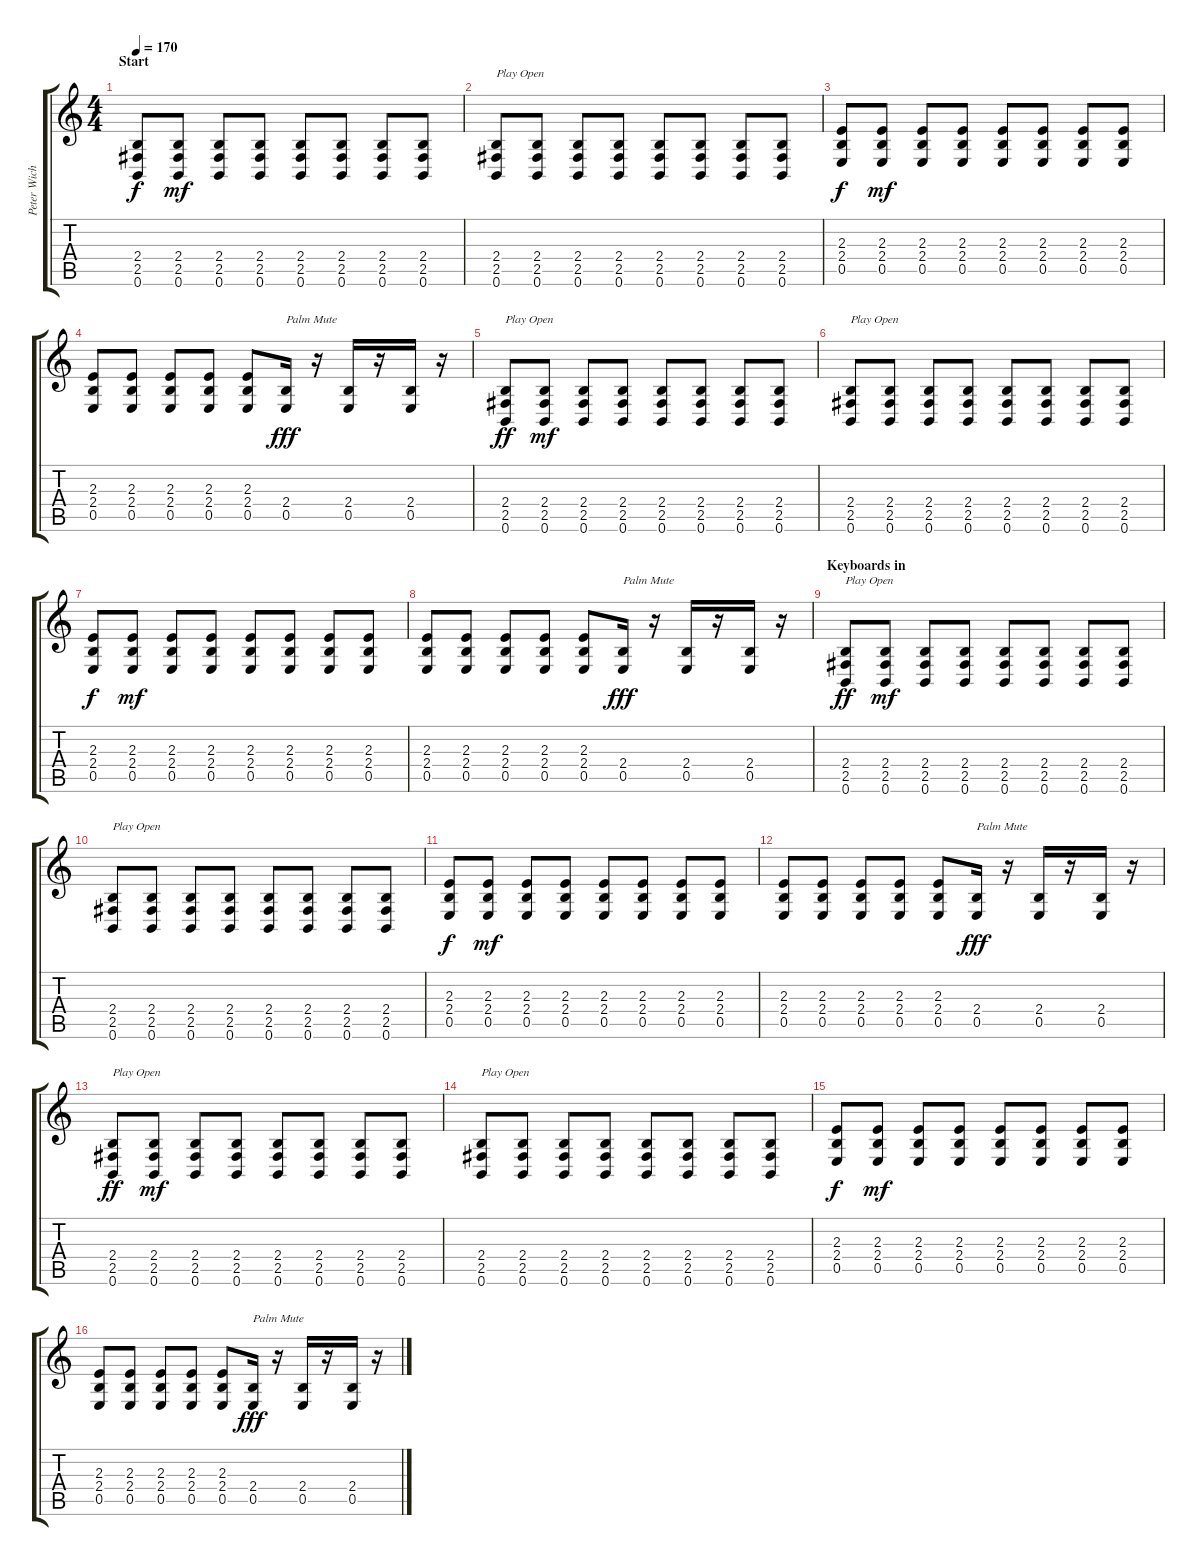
\track ("Peter Wichers -Rhythm Guitar-" "Peter Wich") {instrument distortionguitar}
\staff {score tabs}
\tuning (B3 Gb3 D3 A2 E2 B1) {hide}
\ts (4 4)
\section ("" "Start")
\tempo 170
\clef g2
\ks c
(2.4 2.5 0.6).8{dy f instrument distortionguitar} (2.4 2.5 0.6).8{dy mf} (2.4 2.5 0.6).8 (2.4 2.5 0.6).8 (2.4 2.5 0.6).8 (2.4 2.5 0.6).8 (2.4 2.5 0.6).8 (2.4 2.5 0.6).8 |
(2.4 2.5 0.6).8{txt "Play Open"} (2.4 2.5 0.6).8 (2.4 2.5 0.6).8 (2.4 2.5 0.6).8 (2.4 2.5 0.6).8 (2.4 2.5 0.6).8 (2.4 2.5 0.6).8 (2.4 2.5 0.6).8 |
(2.3 2.4 0.5).8{dy f} (2.3 2.4 0.5).8{dy mf} (2.3 2.4 0.5).8 (2.3 2.4 0.5).8 (2.3 2.4 0.5).8 (2.3 2.4 0.5).8 (2.3 2.4 0.5).8 (2.3 2.4 0.5).8 |
(2.3 2.4 0.5).8 (2.3 2.4 0.5).8 (2.3 2.4 0.5).8 (2.3 2.4 0.5).8 (2.3 2.4 0.5).8 (2.4 0.5).16{txt "Palm Mute" dy fff} r.16 (2.4 0.5).16 r.16 (2.4 0.5).16 r.16 |
(2.4 2.5 0.6).8{txt "Play Open" dy ff} (2.4 2.5 0.6).8{dy mf} (2.4 2.5 0.6).8 (2.4 2.5 0.6).8 (2.4 2.5 0.6).8 (2.4 2.5 0.6).8 (2.4 2.5 0.6).8 (2.4 2.5 0.6).8 |
(2.4 2.5 0.6).8{txt "Play Open"} (2.4 2.5 0.6).8 (2.4 2.5 0.6).8 (2.4 2.5 0.6).8 (2.4 2.5 0.6).8 (2.4 2.5 0.6).8 (2.4 2.5 0.6).8 (2.4 2.5 0.6).8 |
(2.3 2.4 0.5).8{dy f} (2.3 2.4 0.5).8{dy mf} (2.3 2.4 0.5).8 (2.3 2.4 0.5).8 (2.3 2.4 0.5).8 (2.3 2.4 0.5).8 (2.3 2.4 0.5).8 (2.3 2.4 0.5).8 |
(2.3 2.4 0.5).8 (2.3 2.4 0.5).8 (2.3 2.4 0.5).8 (2.3 2.4 0.5).8 (2.3 2.4 0.5).8 (2.4 0.5).16{txt "Palm Mute" dy fff} r.16 (2.4 0.5).16 r.16 (2.4 0.5).16 r.16 |
\section ("" "Keyboards in")
(2.4 2.5 0.6).8{txt "Play Open" dy ff} (2.4 2.5 0.6).8{dy mf} (2.4 2.5 0.6).8 (2.4 2.5 0.6).8 (2.4 2.5 0.6).8 (2.4 2.5 0.6).8 (2.4 2.5 0.6).8 (2.4 2.5 0.6).8 |
(2.4 2.5 0.6).8{txt "Play Open"} (2.4 2.5 0.6).8 (2.4 2.5 0.6).8 (2.4 2.5 0.6).8 (2.4 2.5 0.6).8 (2.4 2.5 0.6).8 (2.4 2.5 0.6).8 (2.4 2.5 0.6).8 |
(2.3 2.4 0.5).8{dy f} (2.3 2.4 0.5).8{dy mf} (2.3 2.4 0.5).8 (2.3 2.4 0.5).8 (2.3 2.4 0.5).8 (2.3 2.4 0.5).8 (2.3 2.4 0.5).8 (2.3 2.4 0.5).8 |
(2.3 2.4 0.5).8 (2.3 2.4 0.5).8 (2.3 2.4 0.5).8 (2.3 2.4 0.5).8 (2.3 2.4 0.5).8 (2.4 0.5).16{txt "Palm Mute" dy fff} r.16 (2.4 0.5).16 r.16 (2.4 0.5).16 r.16 |
(2.4 2.5 0.6).8{txt "Play Open" dy ff} (2.4 2.5 0.6).8{dy mf} (2.4 2.5 0.6).8 (2.4 2.5 0.6).8 (2.4 2.5 0.6).8 (2.4 2.5 0.6).8 (2.4 2.5 0.6).8 (2.4 2.5 0.6).8 |
(2.4 2.5 0.6).8{txt "Play Open"} (2.4 2.5 0.6).8 (2.4 2.5 0.6).8 (2.4 2.5 0.6).8 (2.4 2.5 0.6).8 (2.4 2.5 0.6).8 (2.4 2.5 0.6).8 (2.4 2.5 0.6).8 |
(2.3 2.4 0.5).8{dy f} (2.3 2.4 0.5).8{dy mf} (2.3 2.4 0.5).8 (2.3 2.4 0.5).8 (2.3 2.4 0.5).8 (2.3 2.4 0.5).8 (2.3 2.4 0.5).8 (2.3 2.4 0.5).8 |
(2.3 2.4 0.5).8 (2.3 2.4 0.5).8 (2.3 2.4 0.5).8 (2.3 2.4 0.5).8 (2.3 2.4 0.5).8 (2.4 0.5).16{txt "Palm Mute" dy fff} r.16 (2.4 0.5).16 r.16 (2.4 0.5).16 r.16
